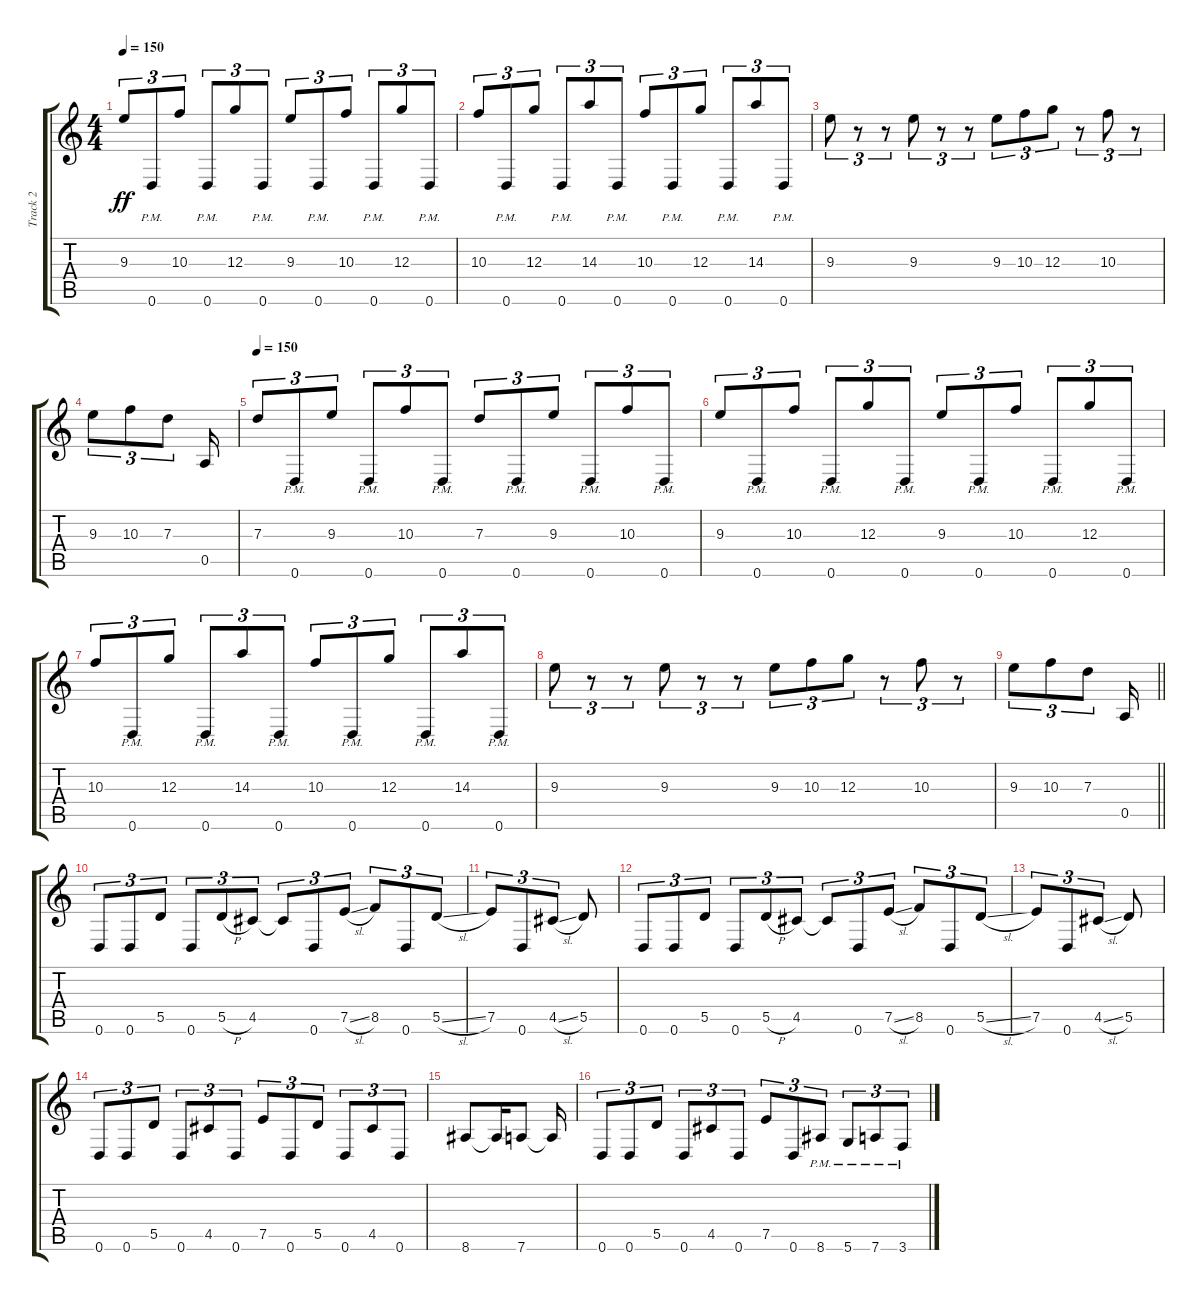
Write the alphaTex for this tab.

\track ("Track 2" "Track 2") {instrument distortionguitar}
\staff {score tabs}
\tuning (E4 B3 G3 D3 A2 D2) {hide}
\ts (4 4)
\tempo 150
\clef g2
\ks c
9.3.8{tu (3 2) dy ff} 0.6{pm}.8{tu (3 2)} 10.3.8{tu (3 2)} 0.6{pm}.8{tu (3 2)} 12.3.8{tu (3 2)} 0.6{pm}.8{tu (3 2)} 9.3.8{tu (3 2)} 0.6{pm}.8{tu (3 2)} 10.3.8{tu (3 2)} 0.6{pm}.8{tu (3 2)} 12.3.8{tu (3 2)} 0.6{pm}.8{tu (3 2)} |
10.3.8{tu (3 2)} 0.6{pm}.8{tu (3 2)} 12.3.8{tu (3 2)} 0.6{pm}.8{tu (3 2)} 14.3.8{tu (3 2)} 0.6{pm}.8{tu (3 2)} 10.3.8{tu (3 2)} 0.6{pm}.8{tu (3 2)} 12.3.8{tu (3 2)} 0.6{pm}.8{tu (3 2)} 14.3.8{tu (3 2)} 0.6{pm}.8{tu (3 2)} |
9.3.8{tu (3 2)} r.8{tu (3 2)} r.8{tu (3 2)} 9.3.8{tu (3 2)} r.8{tu (3 2)} r.8{tu (3 2)} 9.3.8{tu (3 2)} 10.3.8{tu (3 2)} 12.3.8{tu (3 2)} r.8{tu (3 2)} 10.3.8{tu (3 2)} r.8{tu (3 2)} |
9.3.8{tu (3 2)} 10.3.8{tu (3 2)} 7.3.8{tu (3 2)} 0.5.16 |
\tempo 150
7.3.8{tu (3 2)} 0.6{pm}.8{tu (3 2)} 9.3.8{tu (3 2)} 0.6{pm}.8{tu (3 2)} 10.3.8{tu (3 2)} 0.6{pm}.8{tu (3 2)} 7.3.8{tu (3 2)} 0.6{pm}.8{tu (3 2)} 9.3.8{tu (3 2)} 0.6{pm}.8{tu (3 2)} 10.3.8{tu (3 2)} 0.6{pm}.8{tu (3 2)} |
9.3.8{tu (3 2)} 0.6{pm}.8{tu (3 2)} 10.3.8{tu (3 2)} 0.6{pm}.8{tu (3 2)} 12.3.8{tu (3 2)} 0.6{pm}.8{tu (3 2)} 9.3.8{tu (3 2)} 0.6{pm}.8{tu (3 2)} 10.3.8{tu (3 2)} 0.6{pm}.8{tu (3 2)} 12.3.8{tu (3 2)} 0.6{pm}.8{tu (3 2)} |
10.3.8{tu (3 2)} 0.6{pm}.8{tu (3 2)} 12.3.8{tu (3 2)} 0.6{pm}.8{tu (3 2)} 14.3.8{tu (3 2)} 0.6{pm}.8{tu (3 2)} 10.3.8{tu (3 2)} 0.6{pm}.8{tu (3 2)} 12.3.8{tu (3 2)} 0.6{pm}.8{tu (3 2)} 14.3.8{tu (3 2)} 0.6{pm}.8{tu (3 2)} |
9.3.8{tu (3 2)} r.8{tu (3 2)} r.8{tu (3 2)} 9.3.8{tu (3 2)} r.8{tu (3 2)} r.8{tu (3 2)} 9.3.8{tu (3 2)} 10.3.8{tu (3 2)} 12.3.8{tu (3 2)} r.8{tu (3 2)} 10.3.8{tu (3 2)} r.8{tu (3 2)} |
\barLineRight lightlight
9.3.8{tu (3 2)} 10.3.8{tu (3 2)} 7.3.8{tu (3 2)} 0.5.16 |
0.6.8{tu (3 2)} 0.6.8{tu (3 2)} 5.5.8{tu (3 2)} 0.6.8{tu (3 2)} 5.5{h}.8{tu (3 2)} 4.5.8{tu (3 2)} 4.5{t}.8{tu (3 2)} 0.6.8{tu (3 2)} 7.5{sl}.8{tu (3 2)} 8.5.8{tu (3 2)} 0.6.8{tu (3 2)} 5.5{sl}.8{tu (3 2)} |
7.5.8{tu (3 2)} 0.6.8{tu (3 2)} 4.5{sl}.8{tu (3 2)} 5.5.8 |
0.6.8{tu (3 2)} 0.6.8{tu (3 2)} 5.5.8{tu (3 2)} 0.6.8{tu (3 2)} 5.5{h}.8{tu (3 2)} 4.5.8{tu (3 2)} 4.5{t}.8{tu (3 2)} 0.6.8{tu (3 2)} 7.5{sl}.8{tu (3 2)} 8.5.8{tu (3 2)} 0.6.8{tu (3 2)} 5.5{sl}.8{tu (3 2)} |
7.5.8{tu (3 2)} 0.6.8{tu (3 2)} 4.5{sl}.8{tu (3 2)} 5.5.8 |
0.6.8{tu (3 2)} 0.6.8{tu (3 2)} 5.5.8{tu (3 2)} 0.6.8{tu (3 2)} 4.5.8{tu (3 2)} 0.6.8{tu (3 2)} 7.5.8{tu (3 2)} 0.6.8{tu (3 2)} 5.5.8{tu (3 2)} 0.6.8{tu (3 2)} 4.5.8{tu (3 2)} 0.6.8{tu (3 2)} |
8.6.8 8.6{t}.16 7.6.8 7.6{t}.16 |
0.6.8{tu (3 2)} 0.6.8{tu (3 2)} 5.5.8{tu (3 2)} 0.6.8{tu (3 2)} 4.5.8{tu (3 2)} 0.6.8{tu (3 2)} 7.5.8{tu (3 2)} 0.6.8{tu (3 2)} 8.6{pm}.8{tu (3 2)} 5.6{pm}.8{tu (3 2)} 7.6{pm}.8{tu (3 2)} 3.6{pm}.8{tu (3 2)}
